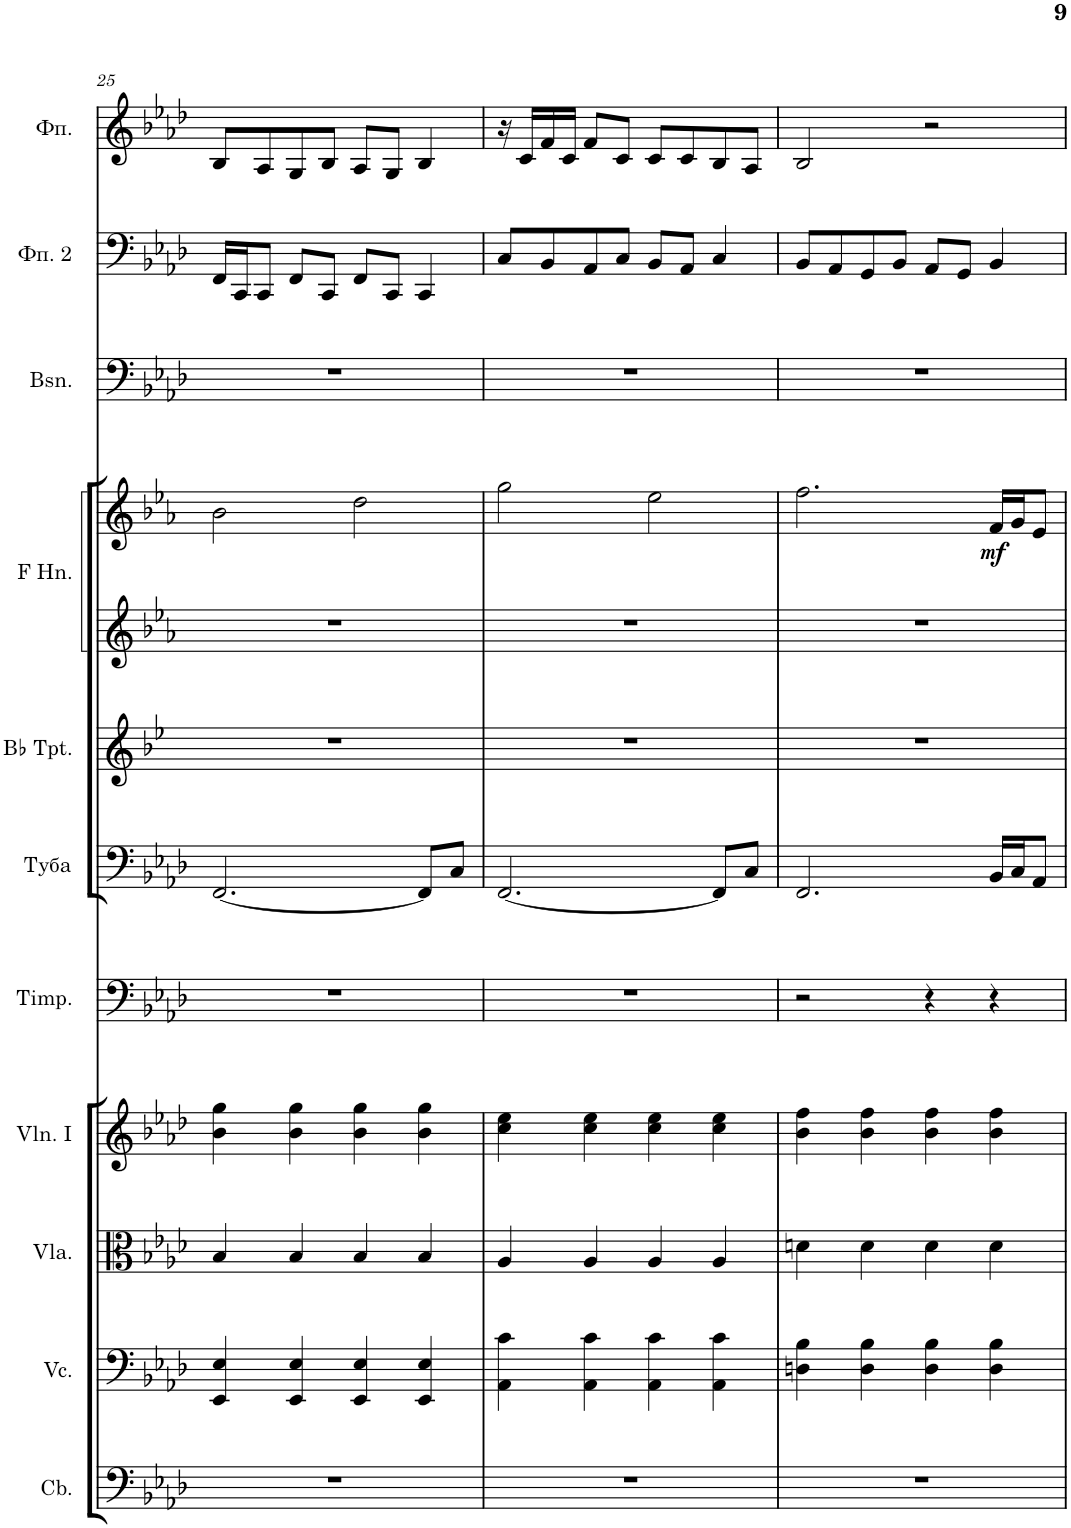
**kern	**kern	**kern	**kern	**kern	**kern	**kern	**kern	**kern	**dynam	**kern	**kern	**kern
*part11	*part10	*part9	*part8	*part7	*part6	*part5	*part4	*part4	*part4	*part3	*part2	*part1
*staff12	*staff11	*staff10	*staff9	*staff8	*staff7	*staff6	*staff5	*staff4	*staff4/5	*staff3	*staff2	*staff1
*I"Contrabasses	*I"Violoncellos	*I"Violas	*I"Violins I	*I"Timpani	*I"Туба	*I"Trumpets in Bb	*I"Horns in F	*	*	*I"Bassoons	*I"Фортепиано 2	*I"Фортепиано
*I'Cb.	*I'Vc.	*I'Vla.	*I'Vln. I	*I'Timp.	*	*	*	*	*	*I'Bsn.	*	*
!!LO:PB:g=z
*clefF4	*clefF4	*clefC3	*clefG2	*clefF4	*clefF4	*clefG2	*clefG2	*clefG2	*	*clefF4	*clefF4	*clefG2
*Trd7c12	*	*	*	*	*	*Trd1c2	*Trd4c7	*Trd4c7	*	*	*	*
*k[b-e-a-d-]	*k[b-e-a-d-]	*k[b-e-a-d-]	*k[b-e-a-d-]	*k[b-e-a-d-]	*k[b-e-a-d-]	*k[b-e-]	*k[b-e-a-]	*k[b-e-a-]	*	*k[b-e-a-d-]	*k[b-e-a-d-]	*k[b-e-a-d-]
*M4/4	*M4/4	*M4/4	*M4/4	*M4/4	*M4/4	*M4/4	*M4/4	*M4/4	*	*M4/4	*M4/4	*M4/4
=25	=25	=25	=25	=25	=25	=25	=25	=25	=25	=25	=25	=25
1r	4EE-/ 4E-/	4B-/	4b-\ 4gg\	1r	[2.FF/	1r	1r	2b-\	.	1r	16FF/LL	8B-/L
.	.	.	.	.	.	.	.	.	.	.	16CC/J	.
.	.	.	.	.	.	.	.	.	.	.	8CC/J	8A-/
.	4EE-/ 4E-/	4B-/	4b-\ 4gg\	.	.	.	.	.	.	.	8FF/L	8G/
.	.	.	.	.	.	.	.	.	.	.	8CC/J	8B-/J
.	4EE-/ 4E-/	4B-/	4b-\ 4gg\	.	.	.	.	2dd\	.	.	8FF/L	8A-/L
.	.	.	.	.	.	.	.	.	.	.	8CC/J	8G/J
.	4EE-/ 4E-/	4B-/	4b-\ 4gg\	.	8FF/L]	.	.	.	.	.	4CC/	4B-/
.	.	.	.	.	8C/J	.	.	.	.	.	.	.
=26	=26	=26	=26	=26	=26	=26	=26	=26	=26	=26	=26	=26
1r	4AA-\ 4c\	4A-/	4cc\ 4ee-\	1r	[2.FF/	1r	1r	2gg\	.	1r	8C/L	16r
.	.	.	.	.	.	.	.	.	.	.	.	16c/LL
.	.	.	.	.	.	.	.	.	.	.	8BB-/	16f/
.	.	.	.	.	.	.	.	.	.	.	.	16c/JJ
.	4AA-\ 4c\	4A-/	4cc\ 4ee-\	.	.	.	.	.	.	.	8AA-/	8f/L
.	.	.	.	.	.	.	.	.	.	.	8C/J	8c/J
.	4AA-\ 4c\	4A-/	4cc\ 4ee-\	.	.	.	.	2ee-\	.	.	8BB-/L	8c/L
.	.	.	.	.	.	.	.	.	.	.	8AA-/J	8c/
.	4AA-\ 4c\	4A-/	4cc\ 4ee-\	.	8FF/L]	.	.	.	.	.	4C/	8B-/
.	.	.	.	.	8C/J	.	.	.	.	.	.	8A-/J
=27	=27	=27	=27	=27	=27	=27	=27	=27	=27	=27	=27	=27
1r	4Dn\ 4B-\	4dn\	4b-\ 4ff\	2r	2.FF/	1r	1r	2.ff\	.	1r	8BB-/L	2B-/
.	.	.	.	.	.	.	.	.	.	.	8AA-/	.
.	4D\ 4B-\	4d\	4b-\ 4ff\	.	.	.	.	.	.	.	8GG/	.
.	.	.	.	.	.	.	.	.	.	.	8BB-/J	.
.	4D\ 4B-\	4d\	4b-\ 4ff\	4r	.	.	.	.	.	.	8AA-/L	2r
.	.	.	.	.	.	.	.	.	.	.	8GG/J	.
!	!	!	!	!	!	!	!	!	!LO:DY:b	!	!	!
.	4D\ 4B-\	4d\	4b-\ 4ff\	4r	16BB-/LL	.	.	16f/LL	mf	.	4BB-/	.
.	.	.	.	.	16C/J	.	.	16g/J	.	.	.	.
.	.	.	.	.	8AA-/J	.	.	8e-/J	.	.	.	.
=	=	=	=	=	=	=	=	=	=	=	=	=
*-	*-	*-	*-	*-	*-	*-	*-	*-	*-	*-	*-	*-
